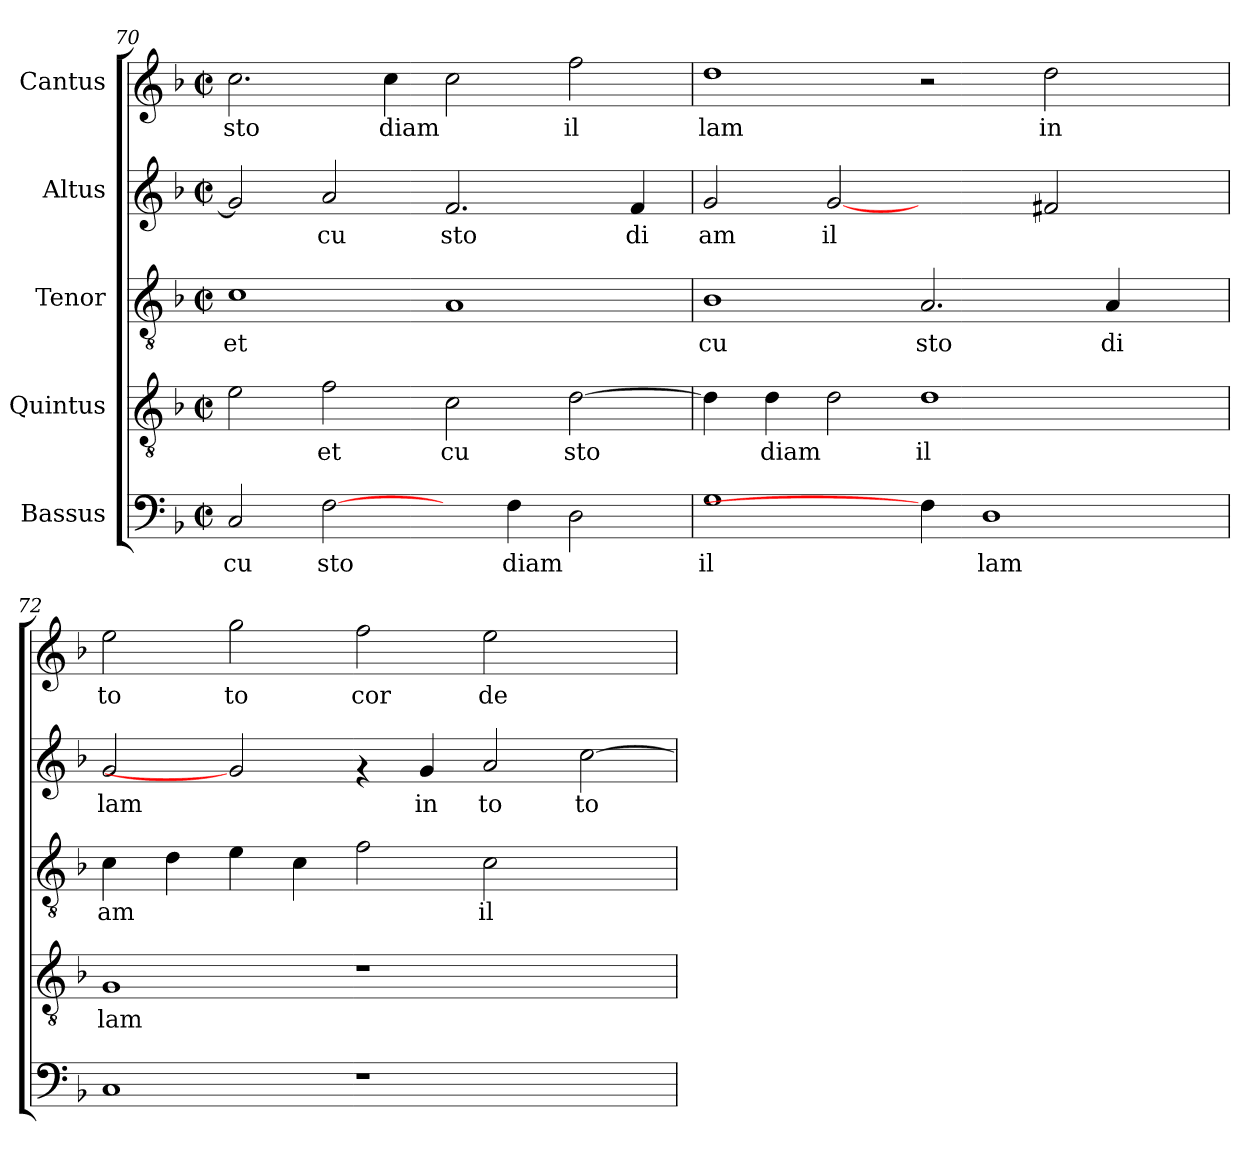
**kern	**text	**kern	**text	**kern	**text	**kern	**text	**kern	**text
*part5	*part5	*part4	*part4	*part3	*part3	*part2	*part2	*part1	*part1
*staff5	*staff5	*staff4	*staff4	*staff3	*staff3	*staff2	*staff2	*staff1	*staff1
*I"Bassus	*	*I"Quintus	*	*I"Tenor	*	*I"Altus	*	*I"Cantus	*
!!LO:PB:g=z
*clefF4	*	*clefGv2	*	*clefGv2	*	*clefG2	*	*clefG2	*
*k[b-]	*	*k[b-]	*	*k[b-]	*	*k[b-]	*	*k[b-]	*
*F:	*	*F:	*	*F:	*	*F:	*	*F:	*
*M2/2	*	*M2/2	*	*M2/2	*	*M2/2	*	*M2/2	*
*met(c|)	*	*met(c|)	*	*met(c|)	*	*met(c|)	*	*met(c|)	*
=70	=70	=70	=70	=70	=70	=70	=70	=70	=70
!	!LO:LY:b:cj	!	!LO:LY:b:cj	!	!LO:LY:b:cj	!	!LO:LY:b:cj	!	!LO:LY:b:cj
2C/	cu	2e\	.	1c	et	2g/]	.	2.cc\	-sto
!	!LO:LY:b:cj	!	!LO:LY:b:cj	!	!	!	!LO:LY:b:cj	!	!
[2F\	sto	2f\	et	.	.	2a/	cu	.	.
!	!	!	!	!	!	!	!	!	!LO:LY:b:cj
.	.	.	.	.	.	.	.	4cc\	diam
!	!	!	!LO:LY:b:cj	!	!LO:LY:b:cj	!	!LO:LY:b:cj	!	!LO:LY:b:cj
4ryy	.	2c\	cu	1A	.	2.f/	sto	2cc\	.
!	!LO:LY:b:cj	!	!	!	!	!	!	!	!
4F\	diam	.	.	.	.	.	.	.	.
!	!LO:LY:b:cj	!	!LO:LY:b:cj	!	!	!	!	!	!LO:LY:b:cj
2D\	.	[>2d\	sto	.	.	.	.	2ff\	il
!	!	!	!	!	!	!	!LO:LY:b:cj	!	!
.	.	.	.	.	.	4f/	di	.	.
=71	=71	=71	=71	=71	=71	=71	=71	=71	=71
!	!LO:LY:b:cj	!	!LO:LY:b:cj	!	!LO:LY:b:cj	!	!LO:LY:b:cj	!	!LO:LY:b:cj
1G	il	4d\]	.	1B-	cu	2g/	am	1dd	lam
!	!	!	!LO:LY:b:cj	!	!	!	!	!	!
.	.	4d\	diam	.	.	.	.	.	.
!	!	!	!LO:LY:b:cj	!	!	!	!LO:LY:b:cj	!	!
.	.	2d\	.	.	.	[2g	il	.	.
!	!	!	!LO:LY:b:cj	!	!LO:LY:b:cj	!	!	!	!
4F\]	.	1d	il	2.A/	sto	2ryy	.	2r	.
!	!LO:LY:b:cj	!	!	!	!	!	!	!	!
1D	lam	.	.	.	.	.	.	.	.
!	!	!	!	!	!	!	!LO:LY:b:cj	!	!LO:LY:b:cj
.	.	.	.	.	.	2f#/	.	2dd\	in
!	!	!	!	!	!LO:LY:b:cj	!	!	!	!
.	.	.	.	4A/	di	.	.	.	.
.	.	4ryy	.	4ryy	.	4ryy	.	4ryy	.
=72	=72	=72	=72	=72	=72	=72	=72	=72	=72
!	!LO:LY:b:cj	!	!LO:LY:b:cj	!	!LO:LY:b:cj	!	!LO:LY:b:cj	!	!LO:LY:b:cj
1C	.	1G	lam	4c\	am	2g/	lam	2ee\	to
!	!	!	!	!	!LO:LY:b:cj	!	!	!	!
.	.	.	.	4d\	.	.	.	.	.
!	!	!	!	!	!LO:LY:b:cj	!	!	!	!LO:LY:b:cj
.	.	.	.	4e\	.	2g]	.	2gg\	to
!	!	!	!	!	!LO:LY:b:cj	!	!	!	!
.	.	.	.	4c\	.	.	.	.	.
!	!	!	!	!	!LO:LY:b:cj	!	!	!	!LO:LY:b:cj
1r	.	1r	.	2f\	.	4rf	.	2ff\	cor
!	!	!	!	!	!	!	!LO:LY:b:cj	!	!
.	.	.	.	.	.	4g/	in	.	.
!	!	!	!	!	!LO:LY:b:cj	!	!LO:LY:b:cj	!	!LO:LY:b:cj
.	.	.	.	2c\	il	2a/	to	2ee\	de
!	!	!	!	!	!	!	!LO:LY:b:cj	!	!
2ryy	.	2ryy	.	2ryy	.	[>2cc\	to	2ryy	.
=	=	=	=	=	=	=	=	=	=
*-	*-	*-	*-	*-	*-	*-	*-	*-	*-
